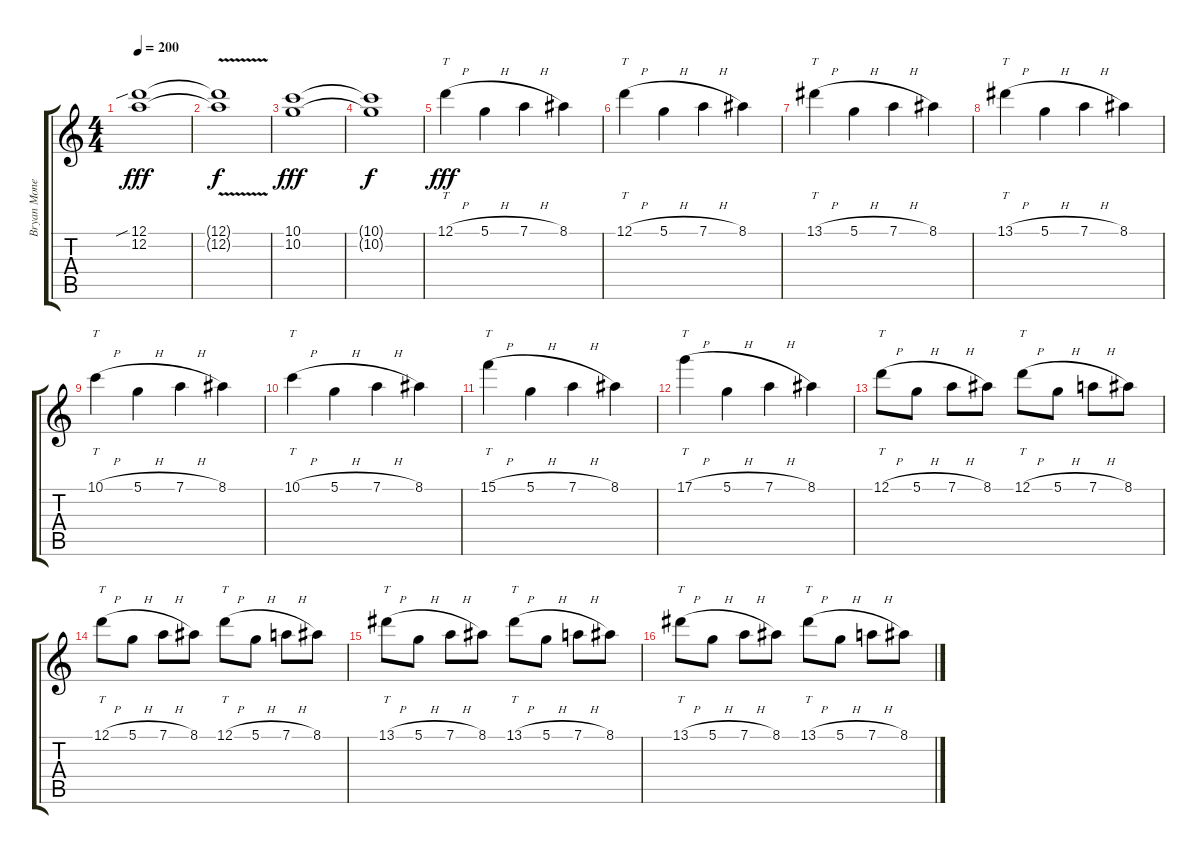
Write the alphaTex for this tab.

\track ("Bryan Money" "Bryan Mone") {instrument distortionguitar}
\staff {score tabs}
\tuning (D4 A3 F3 C3 G2 C2) {hide}
\ts (4 4)
\tempo 200
\clef g2
\ks c
(12.1{sib} 12.2).1{dy fff} |
(12.1{v t} 12.2{t}).1{dy f} |
(10.1 10.2).1{dy fff} |
(10.1{t} 10.2{t}).1{dy f} |
12.1{h}.4{tt dy fff} 5.1{h}.4 7.1{h}.4 8.1.4 |
12.1{h}.4{tt} 5.1{h}.4 7.1{h}.4 8.1.4 |
13.1{h}.4{tt} 5.1{h}.4 7.1{h}.4 8.1.4 |
13.1{h}.4{tt} 5.1{h}.4 7.1{h}.4 8.1.4 |
10.1{h}.4{tt} 5.1{h}.4 7.1{h}.4 8.1.4 |
10.1{h}.4{tt} 5.1{h}.4 7.1{h}.4 8.1.4 |
15.1{h}.4{tt} 5.1{h}.4 7.1{h}.4 8.1.4 |
17.1{h}.4{tt} 5.1{h}.4 7.1{h}.4 8.1.4 |
12.1{h}.8{tt} 5.1{h}.8 7.1{h}.8 8.1.8 12.1{h}.8{tt} 5.1{h}.8 7.1{h}.8 8.1.8 |
12.1{h}.8{tt} 5.1{h}.8 7.1{h}.8 8.1.8 12.1{h}.8{tt} 5.1{h}.8 7.1{h}.8 8.1.8 |
13.1{h}.8{tt} 5.1{h}.8 7.1{h}.8 8.1.8 13.1{h}.8{tt} 5.1{h}.8 7.1{h}.8 8.1.8 |
13.1{h}.8{tt} 5.1{h}.8 7.1{h}.8 8.1.8 13.1{h}.8{tt} 5.1{h}.8 7.1{h}.8 8.1.8
